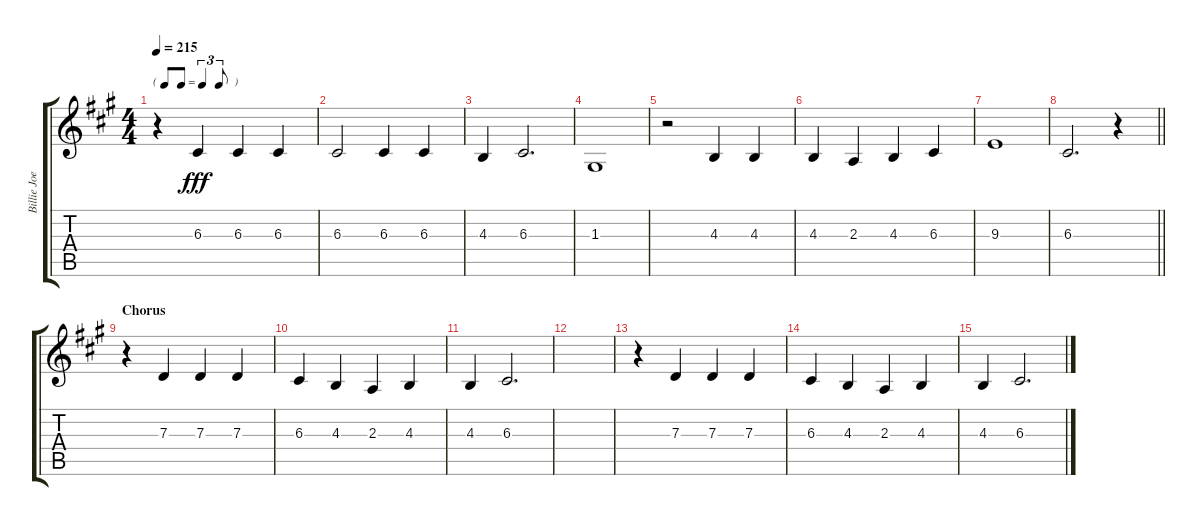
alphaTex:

\track ("Billie Joe Vocals" "Billie Joe") {instrument lead2sawtooth}
\staff {score tabs}
\tuning (E4 B3 G3 D3 A2 E2) {hide}
\ts (4 4)
\tf triplet8th
\tempo 215
\clef g2
\ks a
r.4{dy fff} 6.3.4 6.3.4 6.3.4 |
6.3.2 6.3.4 6.3.4 |
4.3.4 6.3.2{d} |
1.3.1 |
r.2 4.3.4 4.3.4 |
4.3.4 2.3.4 4.3.4 6.3.4 |
9.3.1 |
\barLineRight lightlight
6.3.2{d} r.4 |
\section ("" "Chorus")
r.4 7.3.4 7.3.4 7.3.4 |
6.3.4 4.3.4 2.3.4 4.3.4 |
4.3.4 6.3.2{d} |
|
r.4 7.3.4 7.3.4 7.3.4 |
6.3.4 4.3.4 2.3.4 4.3.4 |
4.3.4 6.3.2{d}
